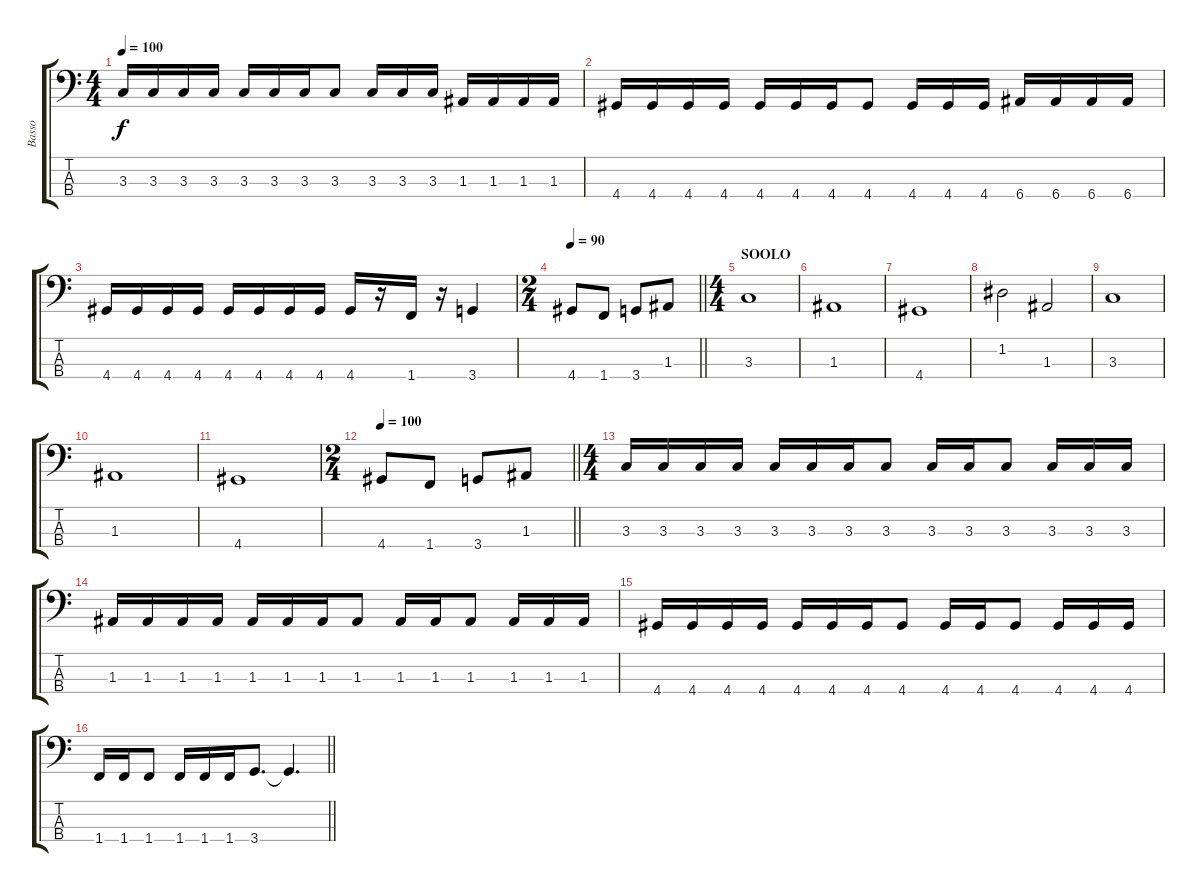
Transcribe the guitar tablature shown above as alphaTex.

\track ("Basso" "Basso") {instrument electricbasspick}
\staff {score tabs}
\tuning (G2 D2 A1 E1) {hide}
\ts (4 4)
\tempo 100
\clef f4
\ks c
3.3.16{dy f} 3.3.16 3.3.16 3.3.16 3.3.16 3.3.16 3.3.16 3.3.8 3.3.16 3.3.16 3.3.16 1.3.16 1.3.16 1.3.16 1.3.16 |
4.4.16 4.4.16 4.4.16 4.4.16 4.4.16 4.4.16 4.4.16 4.4.8 4.4.16 4.4.16 4.4.16 6.4.16 6.4.16 6.4.16 6.4.16 |
4.4.16 4.4.16 4.4.16 4.4.16 4.4.16 4.4.16 4.4.16 4.4.16 4.4.16 r.16 1.4.16 r.16 3.4.4 |
\ts (2 4)
\tempo 90
\barLineRight lightlight
4.4.8 1.4.8 3.4.8 1.3.8 |
\ts (4 4)
\section ("" "SOOLO")
3.3.1 |
1.3.1 |
4.4.1 |
1.2.2 1.3.2 |
3.3.1 |
1.3.1 |
4.4.1 |
\ts (2 4)
\tempo 100
\barLineRight lightlight
4.4.8 1.4.8 3.4.8 1.3.8 |
\ts (4 4)
3.3.16 3.3.16 3.3.16 3.3.16 3.3.16 3.3.16 3.3.16 3.3.8 3.3.16 3.3.16 3.3.8 3.3.16 3.3.16 3.3.16 |
1.3.16 1.3.16 1.3.16 1.3.16 1.3.16 1.3.16 1.3.16 1.3.8 1.3.16 1.3.16 1.3.8 1.3.16 1.3.16 1.3.16 |
4.4.16 4.4.16 4.4.16 4.4.16 4.4.16 4.4.16 4.4.16 4.4.8 4.4.16 4.4.16 4.4.8 4.4.16 4.4.16 4.4.16 |
\barLineRight lightlight
1.4.16 1.4.16 1.4.8 1.4.16 1.4.16 1.4.16 3.4.8{d} 3.4{t}.4{d}
